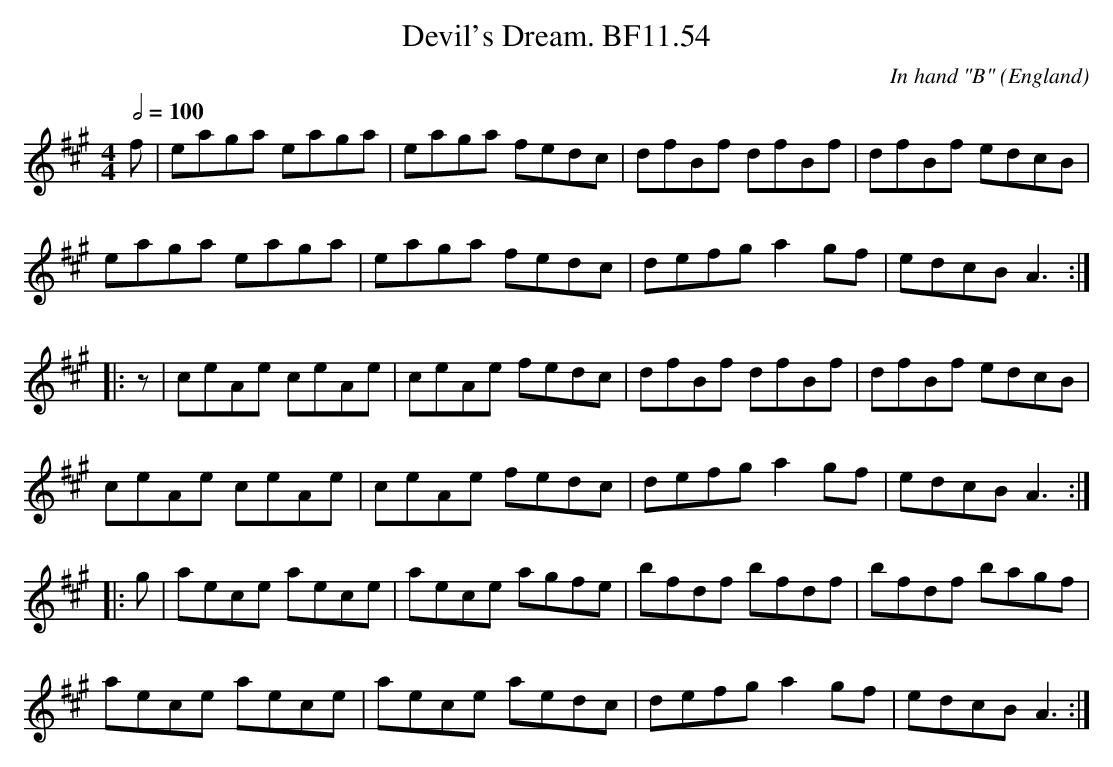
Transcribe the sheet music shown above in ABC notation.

X:1
T:Devil's Dream. BF11.54
C:In hand "B"
L:1/8
M:4/4
O:England
Q:1/2=100
K:A
f|eaga eaga|eaga fedc|dfBf dfBf|dfBf edcB|!
eaga eaga|eaga fedc|defg a2gf|edcBA3:|!
|:z|ceAe ceAe|ceAe fedc|dfBf dfBf|dfBf edcB|!
ceAe ceAe|ceAe fedc|defga2gf|edcBA3:|!
|:g|aece aece|aece agfe|bfdf bfdf|bfdf bagf|!
aece aece|aece aedc|defga2gf|edcBA3:|
